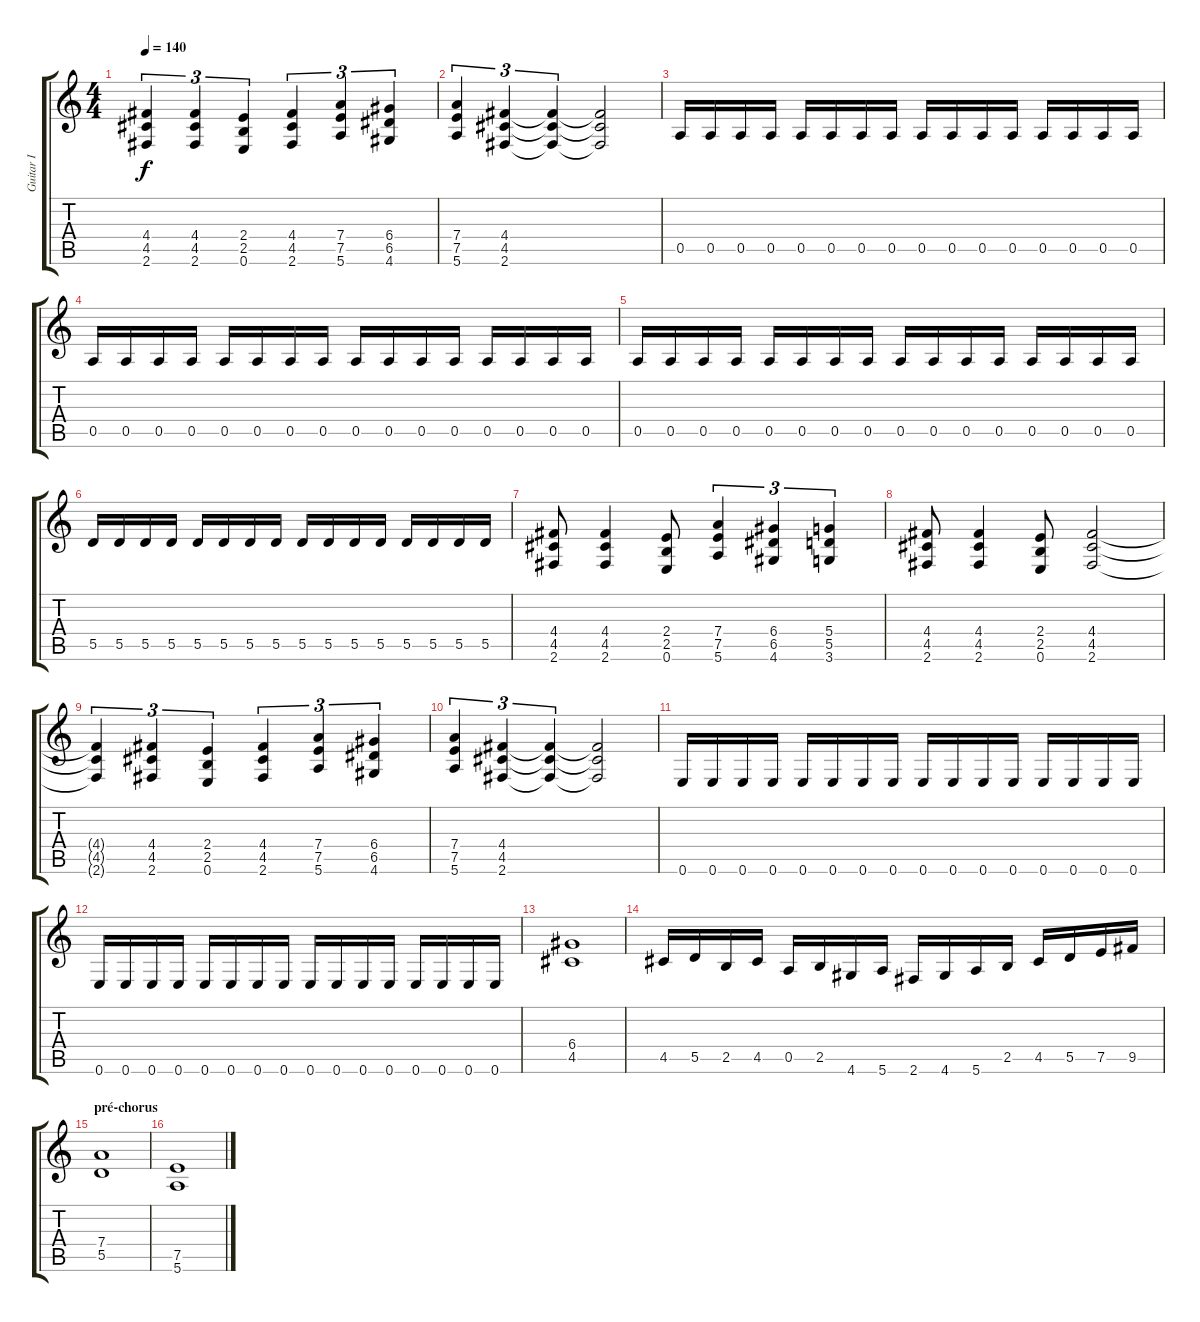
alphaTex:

\track ("Guitar I" "Guitar I") {instrument distortionguitar}
\staff {score tabs}
\tuning (E4 B3 G3 D3 A2 E2) {hide}
\ts (4 4)
\tempo 140
\clef g2
\ks c
(4.4{t} 4.5{t} 2.6{t}).4{tu (3 2) dy f} (4.4 4.5 2.6).4{tu (3 2)} (2.4 2.5 0.6).4{tu (3 2)} (4.4 4.5 2.6).4{tu (3 2)} (7.4 7.5 5.6).4{tu (3 2)} (6.4 6.5 4.6).4{tu (3 2)} |
(7.4 7.5 5.6).4{tu (3 2)} (4.4 4.5 2.6).4{tu (3 2)} (4.4{t} 4.5{t} 2.6{t}).4{tu (3 2)} (4.4{t} 4.5{t} 2.6{t}).2 |
0.5.16 0.5.16 0.5.16 0.5.16 0.5.16 0.5.16 0.5.16 0.5.16 0.5.16 0.5.16 0.5.16 0.5.16 0.5.16 0.5.16 0.5.16 0.5.16 |
0.5.16 0.5.16 0.5.16 0.5.16 0.5.16 0.5.16 0.5.16 0.5.16 0.5.16 0.5.16 0.5.16 0.5.16 0.5.16 0.5.16 0.5.16 0.5.16 |
0.5.16 0.5.16 0.5.16 0.5.16 0.5.16 0.5.16 0.5.16 0.5.16 0.5.16 0.5.16 0.5.16 0.5.16 0.5.16 0.5.16 0.5.16 0.5.16 |
5.5.16 5.5.16 5.5.16 5.5.16 5.5.16 5.5.16 5.5.16 5.5.16 5.5.16 5.5.16 5.5.16 5.5.16 5.5.16 5.5.16 5.5.16 5.5.16 |
(4.4 4.5 2.6).8 (4.4 4.5 2.6).4 (2.4 2.5 0.6).8 (7.4 7.5 5.6).4{tu (3 2)} (6.4 6.5 4.6).4{tu (3 2)} (5.4 5.5 3.6).4{tu (3 2)} |
(4.4 4.5 2.6).8 (4.4 4.5 2.6).4 (2.4 2.5 0.6).8 (4.4 4.5 2.6).2 |
(4.4{t} 4.5{t} 2.6{t}).4{tu (3 2)} (4.4 4.5 2.6).4{tu (3 2)} (2.4 2.5 0.6).4{tu (3 2)} (4.4 4.5 2.6).4{tu (3 2)} (7.4 7.5 5.6).4{tu (3 2)} (6.4 6.5 4.6).4{tu (3 2)} |
(7.4 7.5 5.6).4{tu (3 2)} (4.4 4.5 2.6).4{tu (3 2)} (4.4{t} 4.5{t} 2.6{t}).4{tu (3 2)} (4.4{t} 4.5{t} 2.6{t}).2 |
0.6.16 0.6.16 0.6.16 0.6.16 0.6.16 0.6.16 0.6.16 0.6.16 0.6.16 0.6.16 0.6.16 0.6.16 0.6.16 0.6.16 0.6.16 0.6.16 |
0.6.16 0.6.16 0.6.16 0.6.16 0.6.16 0.6.16 0.6.16 0.6.16 0.6.16 0.6.16 0.6.16 0.6.16 0.6.16 0.6.16 0.6.16 0.6.16 |
(6.4 4.5).1 |
4.5.16 5.5.16 2.5.16 4.5.16 0.5.16 2.5.16 4.6.16 5.6.16 2.6.16 4.6.16 5.6.16 2.5.16 4.5.16 5.5.16 7.5.16 9.5.16 |
\section ("" "pré-chorus")
(7.4 5.5).1 |
(7.5 5.6).1
